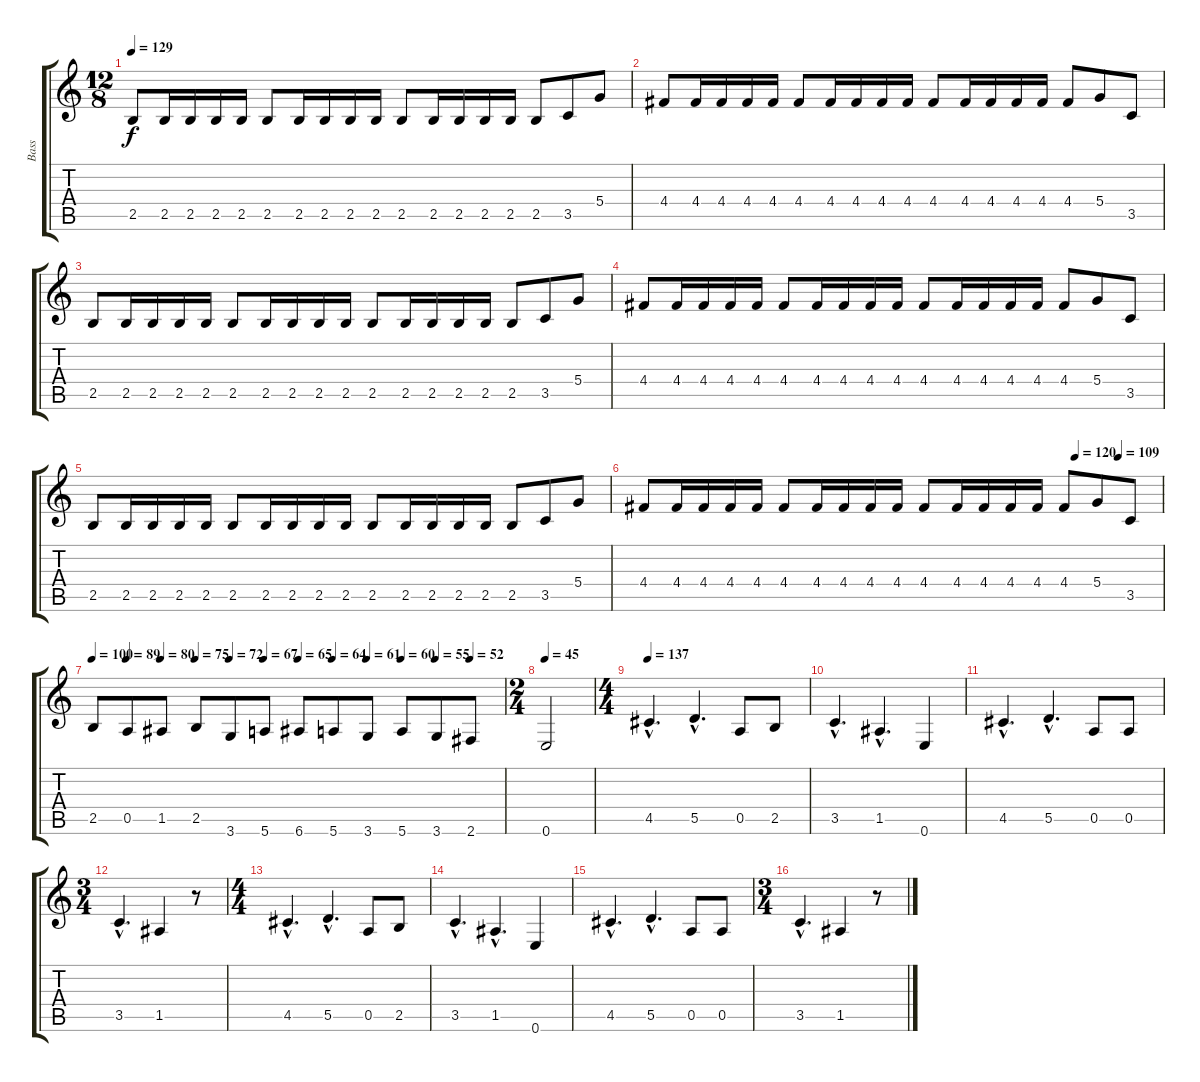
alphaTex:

\track ("Bass" "Bass") {instrument electricbasspick}
\staff {score tabs}
\tuning (E4 B3 G3 D3 A2 E2) {hide}
\ts (12 8)
\tempo 129
\clef g2
\ks c
2.5.8{dy f} 2.5.16 2.5.16 2.5.16 2.5.16 2.5.8 2.5.16 2.5.16 2.5.16 2.5.16 2.5.8 2.5.16 2.5.16 2.5.16 2.5.16 2.5.8 3.5.8 5.4.8 |
4.4.8 4.4.16 4.4.16 4.4.16 4.4.16 4.4.8 4.4.16 4.4.16 4.4.16 4.4.16 4.4.8 4.4.16 4.4.16 4.4.16 4.4.16 4.4.8 5.4.8 3.5.8 |
2.5.8 2.5.16 2.5.16 2.5.16 2.5.16 2.5.8 2.5.16 2.5.16 2.5.16 2.5.16 2.5.8 2.5.16 2.5.16 2.5.16 2.5.16 2.5.8 3.5.8 5.4.8 |
4.4.8 4.4.16 4.4.16 4.4.16 4.4.16 4.4.8 4.4.16 4.4.16 4.4.16 4.4.16 4.4.8 4.4.16 4.4.16 4.4.16 4.4.16 4.4.8 5.4.8 3.5.8 |
2.5.8 2.5.16 2.5.16 2.5.16 2.5.16 2.5.8 2.5.16 2.5.16 2.5.16 2.5.16 2.5.8 2.5.16 2.5.16 2.5.16 2.5.16 2.5.8 3.5.8 5.4.8 |
\tempo (120 0.8333333333333334)
\tempo (109 0.9166666666666666)
4.4.8 4.4.16 4.4.16 4.4.16 4.4.16 4.4.8 4.4.16 4.4.16 4.4.16 4.4.16 4.4.8 4.4.16 4.4.16 4.4.16 4.4.16 4.4.8 5.4.8 3.5.8 |
\tempo 100
\tempo (89 0.08333333333333333)
\tempo (80 0.16666666666666666)
\tempo (75 0.25)
\tempo (72 0.3333333333333333)
\tempo (67 0.4166666666666667)
\tempo (65 0.5)
\tempo (64 0.5833333333333334)
\tempo (61 0.6666666666666666)
\tempo (60 0.75)
\tempo (55 0.8333333333333334)
\tempo (52 0.9166666666666666)
2.5.8 0.5.8 1.5.8 2.5.8 3.6.8 5.6.8 6.6.8 5.6.8 3.6.8 5.6.8 3.6.8 2.6.8 |
\ts (2 4)
\tempo 45
0.6.2 |
\ts (4 4)
\tempo 137
4.5{hac}.4{d} 5.5{hac}.4{d} 0.5.8 2.5.8 |
3.5{hac}.4{d} 1.5{hac}.4{d} 0.6.4 |
4.5{hac}.4{d} 5.5{hac}.4{d} 0.5.8 0.5.8 |
\ts (3 4)
3.5{hac}.4{d} 1.5.4 r.8 |
\ts (4 4)
4.5{hac}.4{d} 5.5{hac}.4{d} 0.5.8 2.5.8 |
3.5{hac}.4{d} 1.5{hac}.4{d} 0.6.4 |
4.5{hac}.4{d} 5.5{hac}.4{d} 0.5.8 0.5.8 |
\ts (3 4)
3.5{hac}.4{d} 1.5.4 r.8
